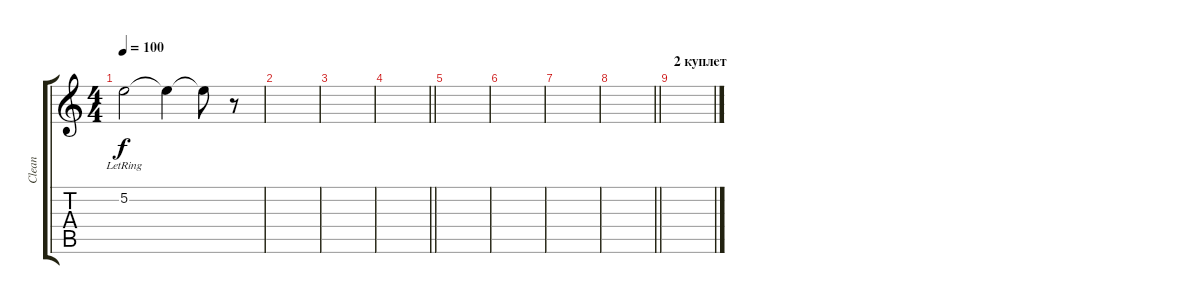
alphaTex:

\track ("Clean" "Clean") {instrument acousticguitarsteel}
\staff {score tabs}
\tuning (E4 B3 G3 D3 A2 E2) {hide}
\ts (4 4)
\tempo 100
\clef g2
\ks c
5.2{lr}.2{dy f} 5.2{t}.4 5.2{t}.8 r.8 |
|
|
\barLineRight lightlight
|
|
|
|
\barLineRight lightlight
|
\section ("" "2 куплет")
